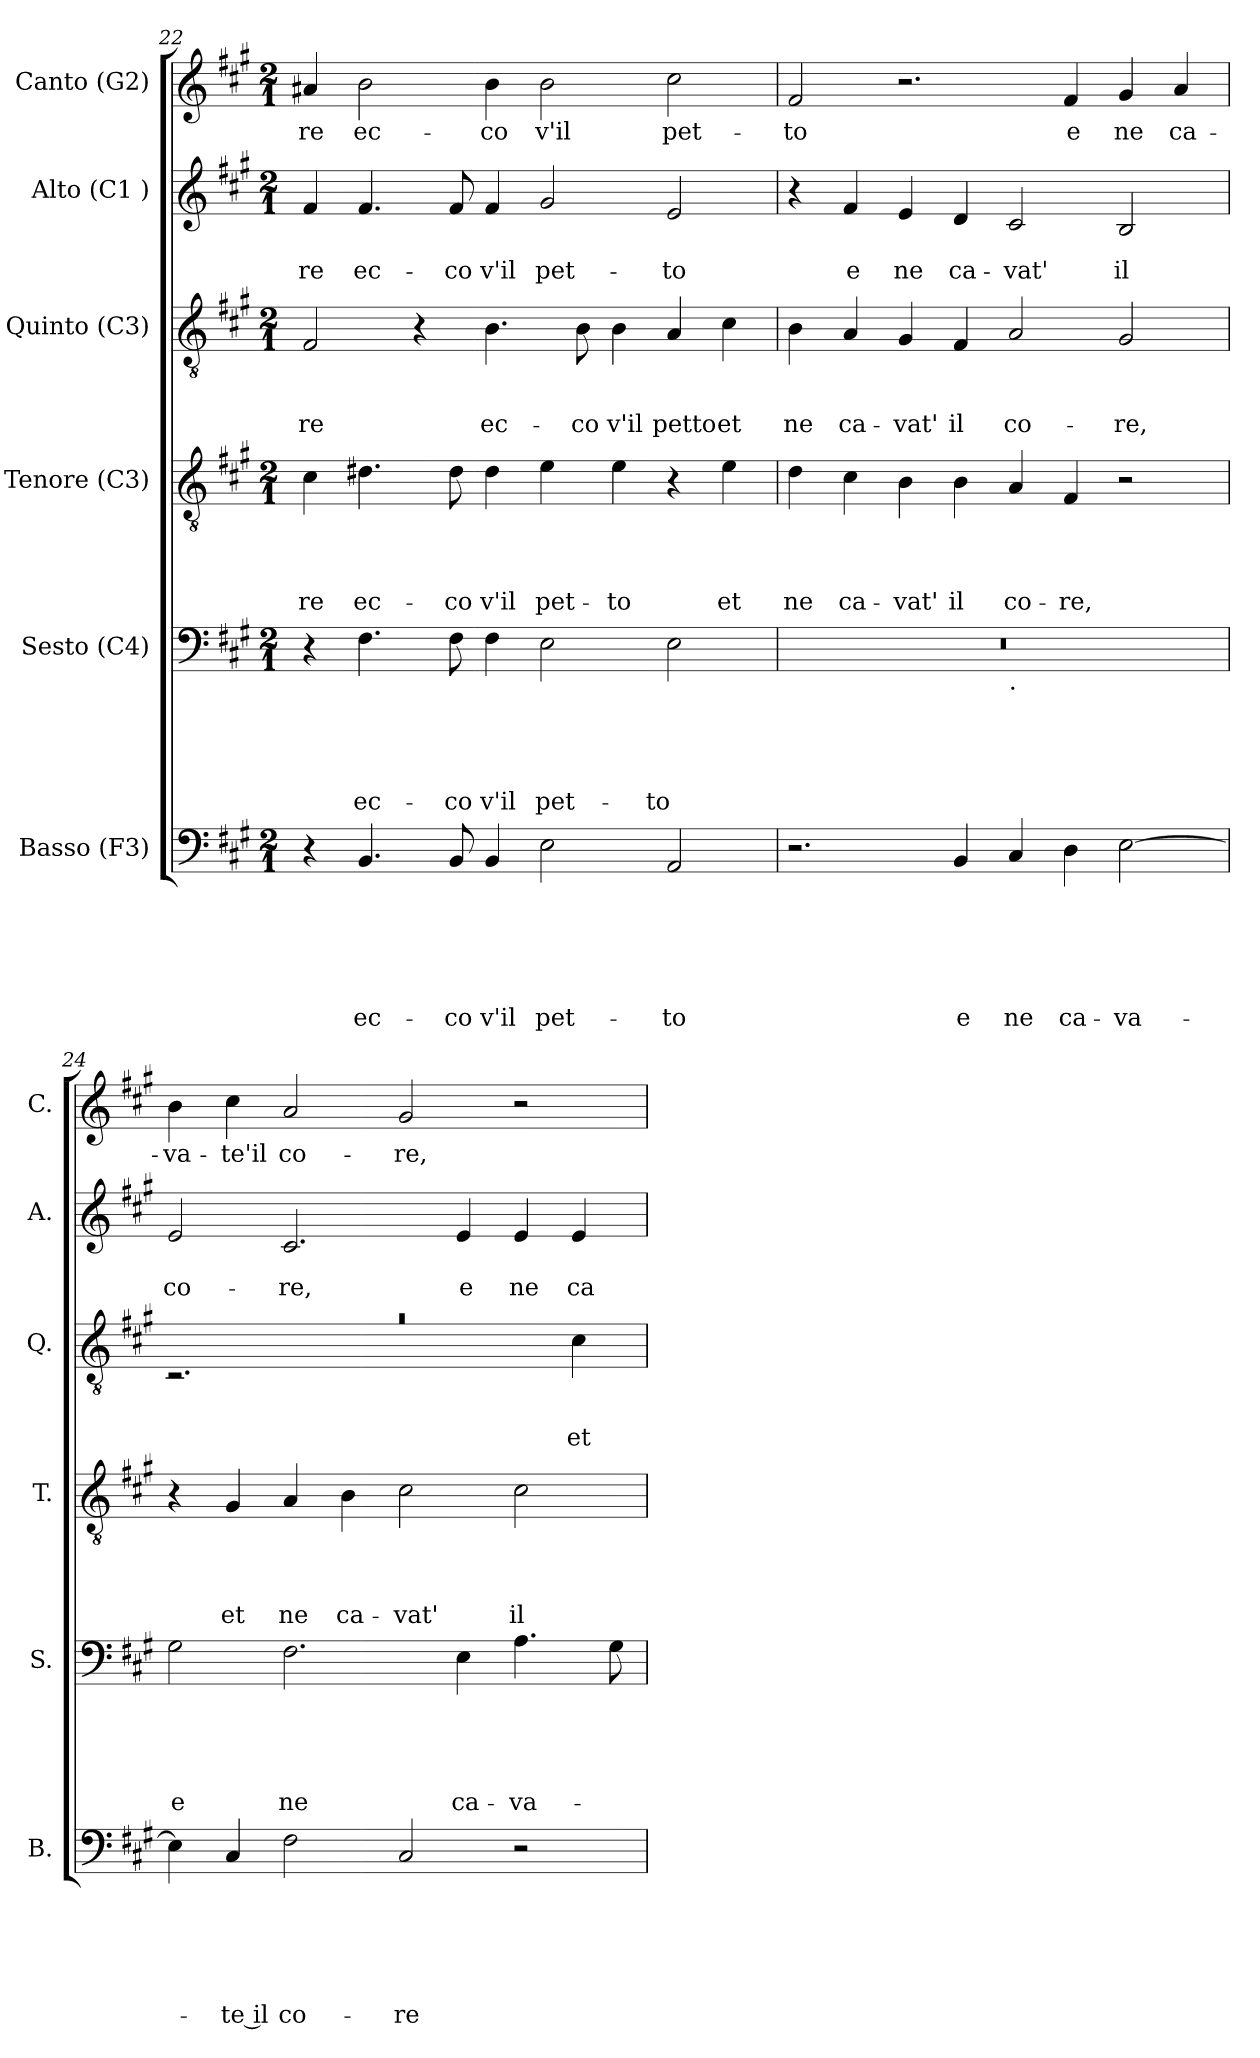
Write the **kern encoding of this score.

**kern	**text	**text	**text	**text	**text	**text	**kern	**text	**text	**text	**text	**text	**kern	**text	**text	**text	**text	**kern	**text	**text	**text	**kern	**text	**text	**kern	**text
*part6	*part6	*part6	*part6	*part6	*part6	*part6	*part5	*part5	*part5	*part5	*part5	*part5	*part4	*part4	*part4	*part4	*part4	*part3	*part3	*part3	*part3	*part2	*part2	*part2	*part1	*part1
*staff6	*staff6	*staff6	*staff6	*staff6	*staff6	*staff6	*staff5	*staff5	*staff5	*staff5	*staff5	*staff5	*staff4	*staff4	*staff4	*staff4	*staff4	*staff3	*staff3	*staff3	*staff3	*staff2	*staff2	*staff2	*staff1	*staff1
*I"Basso (F3)	*	*	*	*	*	*	*I"Sesto (C4)	*	*	*	*	*	*I"Tenore (C3)	*	*	*	*	*I"Quinto (C3)	*	*	*	*I"Alto (C1 )	*	*	*I"Canto (G2)	*
*I'B.	*	*	*	*	*	*	*I'S.	*	*	*	*	*	*I'T.	*	*	*	*	*I'Q.	*	*	*	*I'A.	*	*	*I'C.	*
*clefF4	*	*	*	*	*	*	*clefF4	*	*	*	*	*	*clefGv2	*	*	*	*	*clefGv2	*	*	*	*clefG2	*	*	*clefG2	*
*k[f#c#g#]	*	*	*	*	*	*	*k[f#c#g#]	*	*	*	*	*	*k[f#c#g#]	*	*	*	*	*k[f#c#g#]	*	*	*	*k[f#c#g#]	*	*	*k[f#c#g#]	*
*A:	*	*	*	*	*	*	*A:	*	*	*	*	*	*A:	*	*	*	*	*A:	*	*	*	*A:	*	*	*A:	*
*M2/1	*	*	*	*	*	*	*M2/1	*	*	*	*	*	*M2/1	*	*	*	*	*M2/1	*	*	*	*M2/1	*	*	*M2/1	*
=22	=22	=22	=22	=22	=22	=22	=22	=22	=22	=22	=22	=22	=22	=22	=22	=22	=22	=22	=22	=22	=22	=22	=22	=22	=22	=22
!	!	!	!	!	!	!	!	!	!	!	!	!	!	!	!	!	!LO:LY:b	!	!	!	!LO:LY:b	!	!	!LO:LY:b	!	!LO:LY:b
4r	.	.	.	.	.	.	4r	.	.	.	.	.	4c#\	.	.	.	-re	2F#/	.	.	-re	4f#/	.	-re	4a#X/	-re
!	!	!	!	!	!	!LO:LY:b	!	!	!	!	!	!LO:LY:b	!	!	!	!	!LO:LY:b	!	!	!	!	!	!	!LO:LY:b	!	!LO:LY:b
4.BB/	.	.	.	.	.	ec-	4.F#\	.	.	.	.	-ec-	4.d#X\	.	.	.	ec-	.	.	.	.	4.f#/	.	ec-	2b\	ec-
.	.	.	.	.	.	.	.	.	.	.	.	.	.	.	.	.	.	4r	.	.	.	.	.	.	.	.
!	!	!	!	!	!	!LO:LY:b	!	!	!	!	!	!LO:LY:b	!	!	!	!	!LO:LY:b	!	!	!	!	!	!	!LO:LY:b	!	!
8BB/	.	.	.	.	.	-co	8F#\	.	.	.	.	-co	8d#\	.	.	.	-co	.	.	.	.	8f#/	.	-co	.	.
!	!	!	!	!	!	!LO:LY:b	!	!	!	!	!	!LO:LY:b	!	!	!	!	!LO:LY:b	!	!	!	!LO:LY:b	!	!	!LO:LY:b	!	!LO:LY:b
4BB/	.	.	.	.	.	v'il	4F#\	.	.	.	.	v'il	4d#\	.	.	.	v'il	4.B\	.	.	ec-	4f#/	.	v'il	4b\	-co
!	!	!	!	!	!	!LO:LY:b	!	!	!	!	!	!LO:LY:b	!	!	!	!	!LO:LY:b	!	!	!	!	!	!	!LO:LY:b	!	!LO:LY:b
2E\	.	.	.	.	.	pet-	2E\	.	.	.	.	pet-	4e\	.	.	.	pet-	.	.	.	.	2g#/	.	pet-	2b\	v'il
!	!	!	!	!	!	!	!	!	!	!	!	!	!	!	!	!	!	!	!	!	!LO:LY:b	!	!	!	!	!
.	.	.	.	.	.	.	.	.	.	.	.	.	.	.	.	.	.	8B\	.	.	-co	.	.	.	.	.
!	!	!	!	!	!	!	!	!	!	!	!	!	!	!	!	!	!LO:LY:b	!	!	!	!LO:LY:b	!	!	!	!	!
.	.	.	.	.	.	.	.	.	.	.	.	.	4e\	.	.	.	-to	4B\	.	.	v'il	.	.	.	.	.
!	!	!	!	!	!	!LO:LY:b	!	!	!	!	!	!LO:LY:b	!	!	!	!	!	!	!	!	!LO:LY:b	!	!	!LO:LY:b	!	!LO:LY:b
2AA/	.	.	.	.	.	-to	2E\	.	.	.	.	-to	4r	.	.	.	.	4A/	.	.	pet­to	2e/	.	-to	2cc#\	pet-
!	!	!	!	!	!	!	!	!	!	!	!	!	!	!	!	!	!LO:LY:b	!	!	!	!LO:LY:b	!	!	!	!	!
.	.	.	.	.	.	.	.	.	.	.	.	.	4e\	.	.	.	et	4c#\	.	.	et	.	.	.	.	.
=23	=23	=23	=23	=23	=23	=23	=23	=23	=23	=23	=23	=23	=23	=23	=23	=23	=23	=23	=23	=23	=23	=23	=23	=23	=23	=23
!	!	!	!	!	!	!	!	!	!	!	!	!	!	!	!	!	!LO:LY:b	!	!	!	!LO:LY:b	!	!	!	!	!LO:LY:b
*	*	*	*	*	*	*	*^	*	*	*	*	*	*	*	*	*	*	*	*	*	*	*	*	*	*	*
2.r	.	.	.	.	.	.	0r	1ryy	.	.	.	.	.	4d\	.	.	.	ne	4B\	.	.	ne	4r	.	.	2f#/	-to
!	!	!	!	!	!	!	!	!	!	!	!	!	!	!	!	!	!	!LO:LY:b	!	!	!	!LO:LY:b	!	!	!LO:LY:b	!	!
.	.	.	.	.	.	.	.	.	.	.	.	.	.	4c#\	.	.	.	ca-	4A/	.	.	ca-	4f#/	.	e	.	.
!	!	!	!	!	!	!	!	!	!	!	!	!	!	!	!	!	!	!LO:LY:b	!	!	!	!LO:LY:b	!	!	!LO:LY:b	!	!
.	.	.	.	.	.	.	.	.	.	.	.	.	.	4B\	.	.	.	-vat'	4G#/	.	.	-vat'	4e/	.	ne	2.r	.
!	!	!	!	!	!	!LO:LY:b	!	!	!	!	!	!	!	!	!	!	!	!LO:LY:b	!	!	!	!LO:LY:b	!	!	!LO:LY:b	!	!
4BB/	.	.	.	.	.	e	.	.	.	.	.	.	.	4B\	.	.	.	il	4F#/	.	.	il	4d/	.	ca-	.	.
!	!	!	!	!	!	!	!	!LO:TX:b:t=.	!	!	!	!	!	!	!	!	!	!	!	!	!	!	!	!	!	!	!
!	!	!	!	!	!	!LO:LY:b	!	!	!	!	!	!	!	!	!	!	!	!LO:LY:b	!	!	!	!LO:LY:b	!	!	!LO:LY:b	!	!
4C#/	.	.	.	.	.	ne	.	1ryy	.	.	.	.	.	4A/	.	.	.	co-	2A/	.	.	co-	2c#/	.	-vat'	.	.
!	!	!	!	!	!	!LO:LY:b	!	!	!	!	!	!	!	!	!	!	!	!LO:LY:b	!	!	!	!	!	!	!	!	!LO:LY:b
4D\	.	.	.	.	.	ca-	.	.	.	.	.	.	.	4F#/	.	.	.	-re,	.	.	.	.	.	.	.	4f#/	e
!	!	!	!	!	!	!LO:LY:b	!	!	!	!	!	!	!	!	!	!	!	!	!	!	!	!LO:LY:b	!	!	!LO:LY:b	!	!LO:LY:b
[>2E\	.	.	.	.	.	-va-	.	.	.	.	.	.	.	2r	.	.	.	.	2G#/	.	.	-re,	2B/	.	il	4g#/	ne
!	!	!	!	!	!	!	!	!	!	!	!	!	!	!	!	!	!	!	!	!	!	!	!	!	!	!	!LO:LY:b
.	.	.	.	.	.	.	.	.	.	.	.	.	.	.	.	.	.	.	.	.	.	.	.	.	.	4a/	ca-
!!LO:PB:g=z
=24	=24	=24	=24	=24	=24	=24	=24	=24	=24	=24	=24	=24	=24	=24	=24	=24	=24	=24	=24	=24	=24	=24	=24	=24	=24	=24	=24
!	!	!	!	!	!	!	!	!	!	!	!	!	!LO:LY:b	!	!	!	!	!	!LO:N:vis=1	!	!	!	!	!	!LO:LY:b	!	!LO:LY:b
*	*	*	*	*	*	*	*v	*v	*	*	*	*	*	*	*	*	*	*	*^	*	*	*	*	*	*	*	*
4E\]	.	.	.	.	.	.	2G#\	.	.	.	.	e	4r	.	.	.	.	0ra	2.rC	.	.	.	2e/	.	co-	4b\	-va-
!	!	!	!	!	!	!LO:LY:b:rj	!	!	!	!	!	!	!	!	!	!	!LO:LY:b	!	!	!	!	!	!	!	!	!	!LO:LY:b:rj
4C#/	.	.	.	.	.	-te il	.	.	.	.	.	.	4G#/	.	.	.	et	.	.	.	.	.	.	.	.	4cc#\	-te'il
!	!	!	!	!	!	!LO:LY:b	!	!	!	!	!	!LO:LY:b	!	!	!	!	!LO:LY:b	!	!	!	!	!	!	!	!LO:LY:b	!	!LO:LY:b
2F#\	.	.	.	.	.	co-	2.F#\	.	.	.	.	ne	4A/	.	.	.	ne	.	.	.	.	.	2.c#/	.	-re,	2a/	co-
!	!	!	!	!	!	!	!	!	!	!	!	!	!	!	!	!	!LO:LY:b	!	!	!	!	!	!	!	!	!	!
.	.	.	.	.	.	.	.	.	.	.	.	.	4B\	.	.	.	ca-	.	1ryy	.	.	.	.	.	.	.	.
!	!	!	!	!	!	!LO:LY:b	!	!	!	!	!	!	!	!	!	!	!LO:LY:b	!	!	!	!	!	!	!	!	!	!LO:LY:b
2C#/	.	.	.	.	.	-re	.	.	.	.	.	.	2c#\	.	.	.	-vat'	.	.	.	.	.	.	.	.	2g#/	-re,
!	!	!	!	!	!	!	!	!	!	!	!	!LO:LY:b	!	!	!	!	!	!	!	!	!	!	!	!	!LO:LY:b	!	!
.	.	.	.	.	.	.	4E\	.	.	.	.	ca-	.	.	.	.	.	.	.	.	.	.	4e/	.	e	.	.
!	!	!	!	!	!	!	!	!	!	!	!	!LO:LY:b	!	!	!	!	!LO:LY:b	!	!	!	!	!	!	!	!LO:LY:b	!	!
2r	.	.	.	.	.	.	4.A\	.	.	.	.	-va-	2c#\	.	.	.	il	.	.	.	.	.	4e/	.	ne	2r	.
!	!	!	!	!	!	!	!	!	!	!	!	!	!	!	!	!	!	!	!	!	!	!LO:LY:b	!	!	!LO:LY:b	!	!
.	.	.	.	.	.	.	.	.	.	.	.	.	.	.	.	.	.	.	4c#\	.	.	et	4e/	.	ca-	.	.
.	.	.	.	.	.	.	8G#\	.	.	.	.	.	.	.	.	.	.	.	.	.	.	.	.	.	.	.	.
*	*	*	*	*	*	*	*	*	*	*	*	*	*	*	*	*	*	*v	*v	*	*	*	*	*	*	*	*
=	=	=	=	=	=	=	=	=	=	=	=	=	=	=	=	=	=	=	=	=	=	=	=	=	=	=
*-	*-	*-	*-	*-	*-	*-	*-	*-	*-	*-	*-	*-	*-	*-	*-	*-	*-	*-	*-	*-	*-	*-	*-	*-	*-	*-
